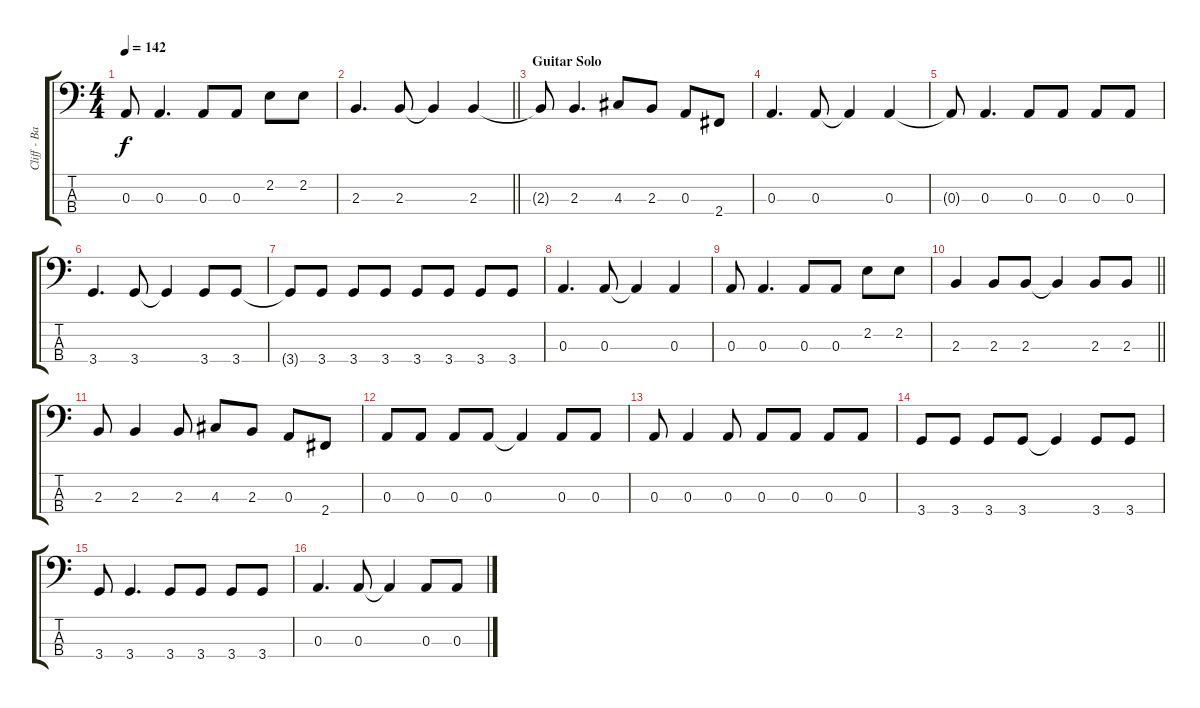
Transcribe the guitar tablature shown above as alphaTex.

\track ("Cliff - Bass" "Cliff - Ba") {instrument electricbassfinger}
\staff {score tabs}
\tuning (G2 D2 A1 E1) {hide}
\ts (4 4)
\tempo 142
\clef f4
\ks c
0.3.8{dy f} 0.3.4{d} 0.3.8 0.3.8 2.2.8 2.2.8 |
\barLineRight lightlight
2.3.4{d} 2.3.8 2.3{t}.4 2.3.4 |
\section ("" "Guitar Solo")
2.3{t}.8 2.3.4{d} 4.3.8 2.3.8 0.3.8 2.4.8 |
0.3.4{d} 0.3.8 0.3{t}.4 0.3.4 |
0.3{t}.8 0.3.4{d} 0.3.8 0.3.8 0.3.8 0.3.8 |
3.4.4{d} 3.4.8 3.4{t}.4 3.4.8 3.4.8 |
3.4{t}.8 3.4.8 3.4.8 3.4.8 3.4.8 3.4.8 3.4.8 3.4.8 |
0.3.4{d} 0.3.8 0.3{t}.4 0.3.4 |
0.3.8 0.3.4{d} 0.3.8 0.3.8 2.2.8 2.2.8 |
\barLineRight lightlight
2.3.4 2.3.8 2.3.8 2.3{t}.4 2.3.8 2.3.8 |
2.3.8 2.3.4 2.3.8 4.3.8 2.3.8 0.3.8 2.4.8 |
0.3.8 0.3.8 0.3.8 0.3.8 0.3{t}.4 0.3.8 0.3.8 |
0.3.8 0.3.4 0.3.8 0.3.8 0.3.8 0.3.8 0.3.8 |
3.4.8 3.4.8 3.4.8 3.4.8 3.4{t}.4 3.4.8 3.4.8 |
3.4.8 3.4.4{d} 3.4.8 3.4.8 3.4.8 3.4.8 |
0.3.4{d} 0.3.8 0.3{t}.4 0.3.8 0.3.8
